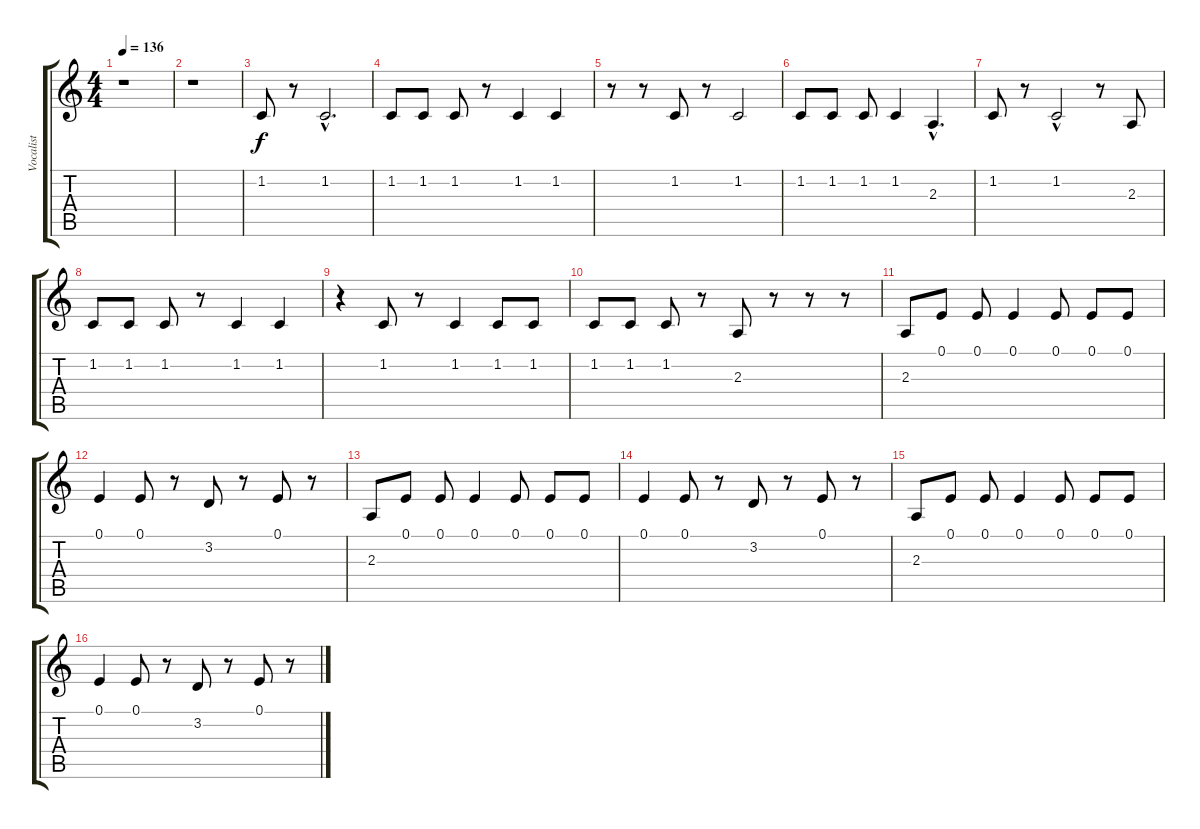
\track ("Vocalist" "Vocalist") {instrument lead6voice}
\staff {score tabs}
\tuning (E4 B3 G3 D3 A2 E2) {hide}
\ts (4 4)
\tempo 136
\clef g2
\ks c
r.1{dy f} |
r.1 |
1.2.8 r.8 1.2{hac}.2{d} |
1.2.8 1.2.8 1.2.8 r.8 1.2.4 1.2.4 |
r.8 r.8 1.2.8 r.8 1.2.2 |
1.2.8 1.2.8 1.2.8 1.2.4 2.3{hac}.4{d} |
1.2.8 r.8 1.2{hac}.2 r.8 2.3.8 |
1.2.8 1.2.8 1.2.8 r.8 1.2.4 1.2.4 |
r.4 1.2.8 r.8 1.2.4 1.2.8 1.2.8 |
1.2.8 1.2.8 1.2.8 r.8 2.3.8 r.8 r.8 r.8 |
2.3.8 0.1.8 0.1.8 0.1.4 0.1.8 0.1.8 0.1.8 |
0.1.4 0.1.8 r.8 3.2.8 r.8 0.1.8 r.8 |
2.3.8 0.1.8 0.1.8 0.1.4 0.1.8 0.1.8 0.1.8 |
0.1.4 0.1.8 r.8 3.2.8 r.8 0.1.8 r.8 |
2.3.8 0.1.8 0.1.8 0.1.4 0.1.8 0.1.8 0.1.8 |
0.1.4 0.1.8 r.8 3.2.8 r.8 0.1.8 r.8
